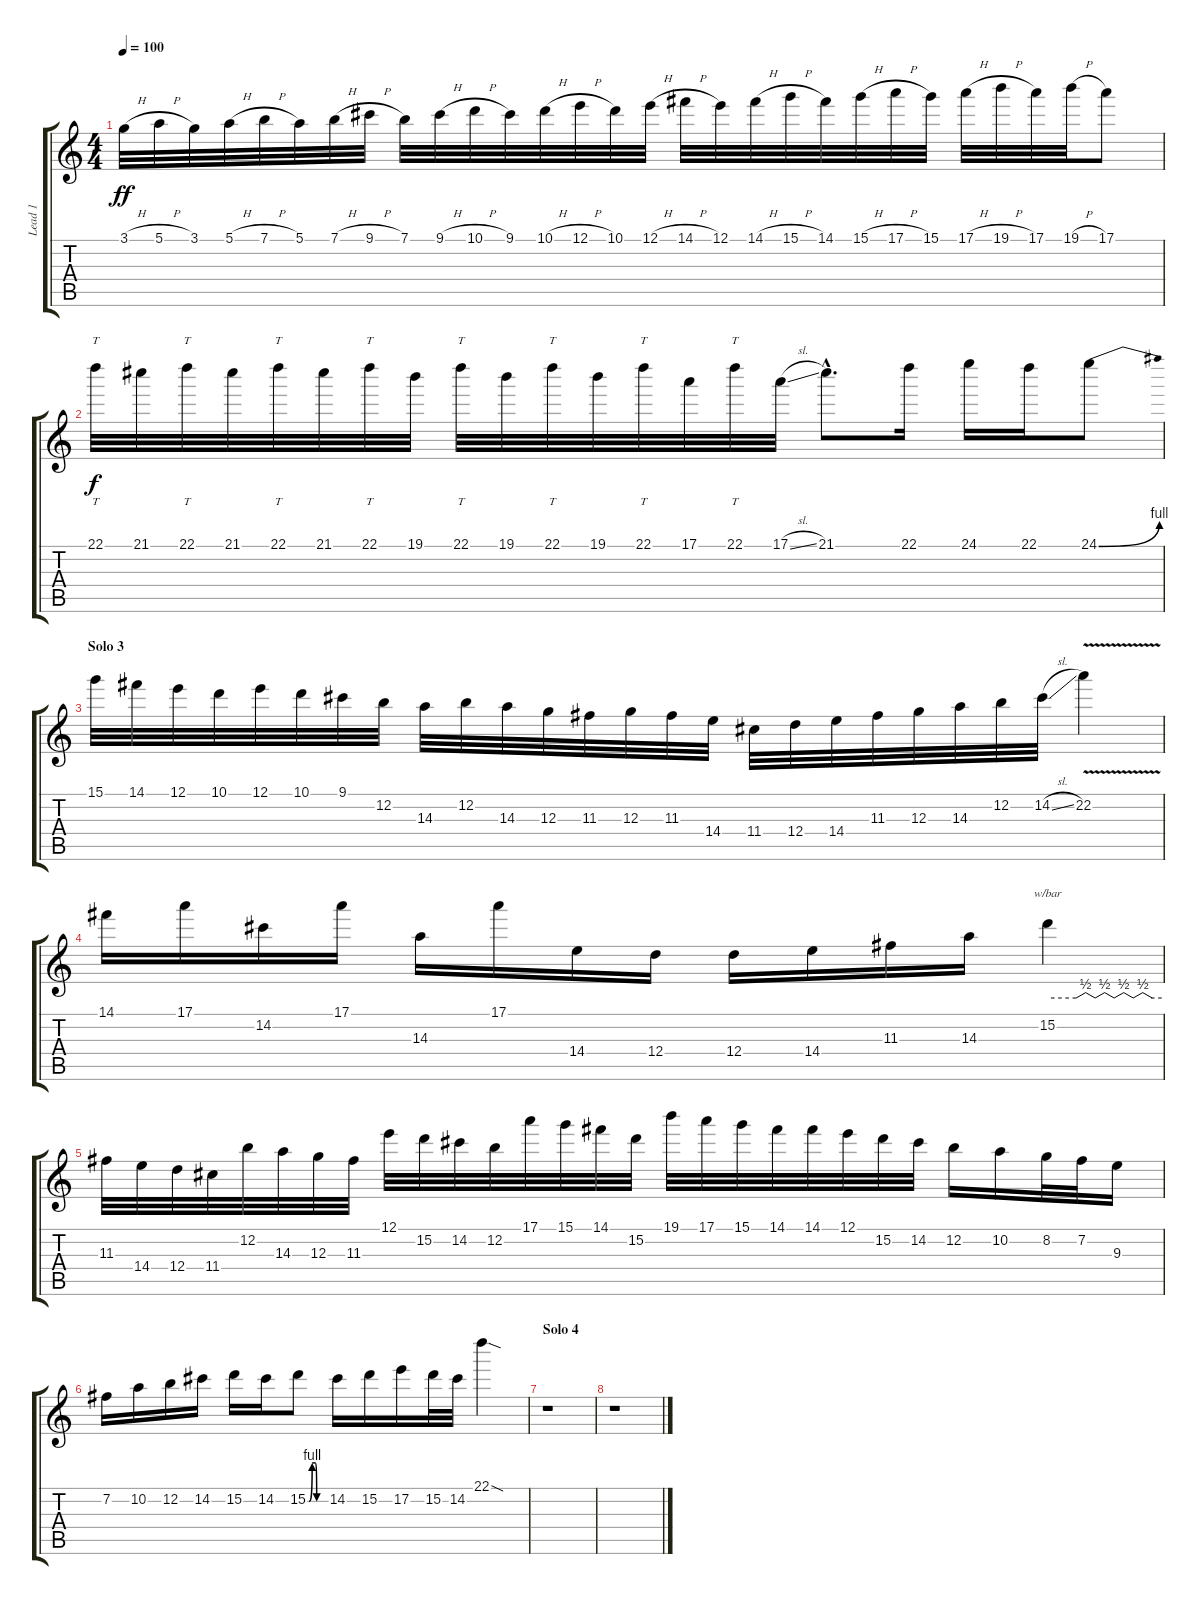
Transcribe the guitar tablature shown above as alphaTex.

\track ("Lead 1" "Lead 1") {instrument overdrivenguitar}
\staff {score tabs}
\tuning (E4 B3 G3 D3 A2 E2) {hide}
\ts (4 4)
\section ("" "")
\tempo 100
\clef g2
\ks c
3.1{h}.32{dy ff} 5.1{h}.32 3.1.32 5.1{h}.32 7.1{h}.32 5.1.32 7.1{h}.32 9.1{h}.32 7.1.32 9.1{h}.32 10.1{h}.32 9.1.32 10.1{h}.32 12.1{h}.32 10.1.32 12.1{h}.32 14.1{h}.32 12.1.32 14.1{h}.32 15.1{h}.32 14.1.32 15.1{h}.32 17.1{h}.32 15.1.32 17.1{h}.32 19.1{h}.32 17.1.32 19.1{h}.32 17.1.8 |
22.1.32{tt dy f} 21.1.32 22.1.32{tt} 21.1.32 22.1.32{tt} 21.1.32 22.1.32{tt} 19.1.32 22.1.32{tt} 19.1.32 22.1.32{tt} 19.1.32 22.1.32{tt} 17.1.32 22.1.32{tt} 17.1{sl}.32 21.1{hac}.8{d} 22.1.16 24.1.16 22.1.16 24.1{be (bend 0 0 60 4)}.8 |
\section ("" "Solo 3")
15.1.32 14.1.32 12.1.32 10.1.32 12.1.32 10.1.32 9.1.32 12.2.32 14.3.32 12.2.32 14.3.32 12.3.32 11.3.32 12.3.32 11.3.32 14.4.32 11.4.32 12.4.32 14.4.32 11.3.32 12.3.32 14.3.32 12.2.32 14.2{sl}.32 22.2{v}.4 |
14.1.16 17.1.16 14.2.16 17.1.16 14.3.16 17.1.16 14.4.16 12.4.16 12.4.16 14.4.16 11.3.16 14.3.16 15.2.4{tbe (custom default 0 0 15 0 20 2 25 0 30 2 35 0 40 2 45 0 50 2 55 0 60 0)} |
11.3.32 14.4.32 12.4.32 11.4.32 12.2.32 14.3.32 12.3.32 11.3.32 12.1.32 15.2.32 14.2.32 12.2.32 17.1.32 15.1.32 14.1.32 15.2.32 19.1.32 17.1.32 15.1.32 14.1.32 14.1.32 12.1.32 15.2.32 14.2.32 12.2.16 10.2.16 8.2.32 7.2.32 9.3.16 |
7.2.16 10.2.16 12.2.16 14.2.16 15.2.16 14.2.16 15.2{be (custom 0 0 5 0 15 4 25 4 30 0 45 0 60 0)}.8 14.2.16 15.2.16 17.2.16 15.2.32 14.2.32 22.1{sod}.4 |
\section ("" "Solo 4")
r.1 |
r.1
